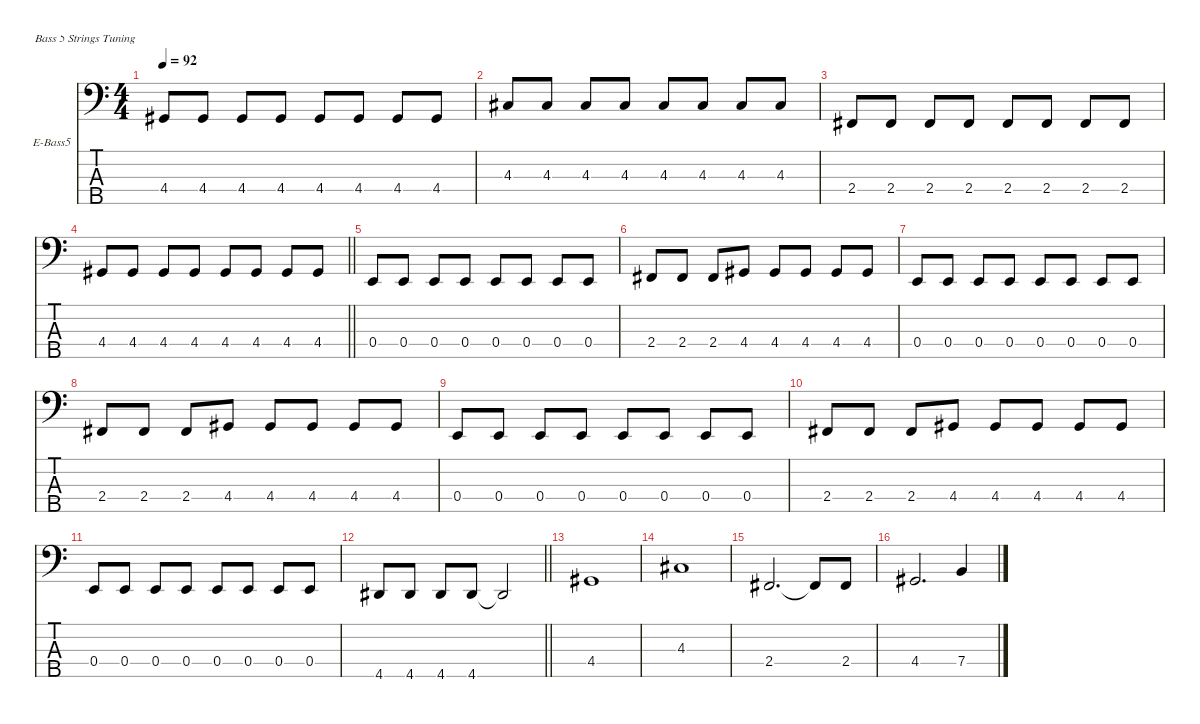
\hideDynamics
\bracketExtendMode nobrackets
\firstSystemTrackNameOrientation horizontal
\otherSystemsTrackNameOrientation horizontal
\track ("Bass" "E-Bass5") {instrument electricbassfinger}
\staff {score tabs}
\tuning (G2 D2 A1 E1 B0)
\ts (4 4)
\tempo 92
\clef f4
\ks aminor
4.4{acc #}.8{dy f} 4.4{acc #}.8 4.4{acc #}.8 4.4{acc #}.8 4.4{acc #}.8 4.4{acc #}.8 4.4{acc #}.8 4.4{acc #}.8 |
4.3{acc #}.8 4.3{acc #}.8 4.3{acc #}.8 4.3{acc #}.8 4.3{acc #}.8 4.3{acc #}.8 4.3{acc #}.8 4.3{acc #}.8 |
2.4{acc #}.8 2.4{acc #}.8 2.4{acc #}.8 2.4{acc #}.8 2.4{acc #}.8 2.4{acc #}.8 2.4{acc #}.8 2.4{acc #}.8 |
\barLineRight lightlight
4.4{acc #}.8 4.4{acc #}.8 4.4{acc #}.8 4.4{acc #}.8 4.4{acc #}.8 4.4{acc #}.8 4.4{acc #}.8 4.4{acc #}.8 |
0.4.8 0.4.8 0.4.8 0.4.8 0.4.8 0.4.8 0.4.8 0.4.8 |
2.4{acc #}.8 2.4{acc #}.8 2.4{acc #}.8 4.4{acc #}.8 4.4{acc #}.8 4.4{acc #}.8 4.4{acc #}.8 4.4{acc #}.8 |
0.4.8 0.4.8 0.4.8 0.4.8 0.4.8 0.4.8 0.4.8 0.4.8 |
2.4{acc #}.8 2.4{acc #}.8 2.4{acc #}.8 4.4{acc #}.8 4.4{acc #}.8 4.4{acc #}.8 4.4{acc #}.8 4.4{acc #}.8 |
0.4.8 0.4.8 0.4.8 0.4.8 0.4.8 0.4.8 0.4.8 0.4.8 |
2.4{acc #}.8 2.4{acc #}.8 2.4{acc #}.8 4.4{acc #}.8 4.4{acc #}.8 4.4{acc #}.8 4.4{acc #}.8 4.4{acc #}.8 |
0.4.8 0.4.8 0.4.8 0.4.8 0.4.8 0.4.8 0.4.8 0.4.8 |
\barLineRight lightlight
4.5{acc #}.8 4.5{acc #}.8 4.5{acc #}.8 4.5{acc #}.8 4.5{t acc #}.2 |
4.4{acc #}.1 |
4.3{acc #}.1 |
2.4{acc #}.2{d} 2.4{t acc #}.8 2.4{acc #}.8 |
4.4{acc #}.2{d} 7.4.4
